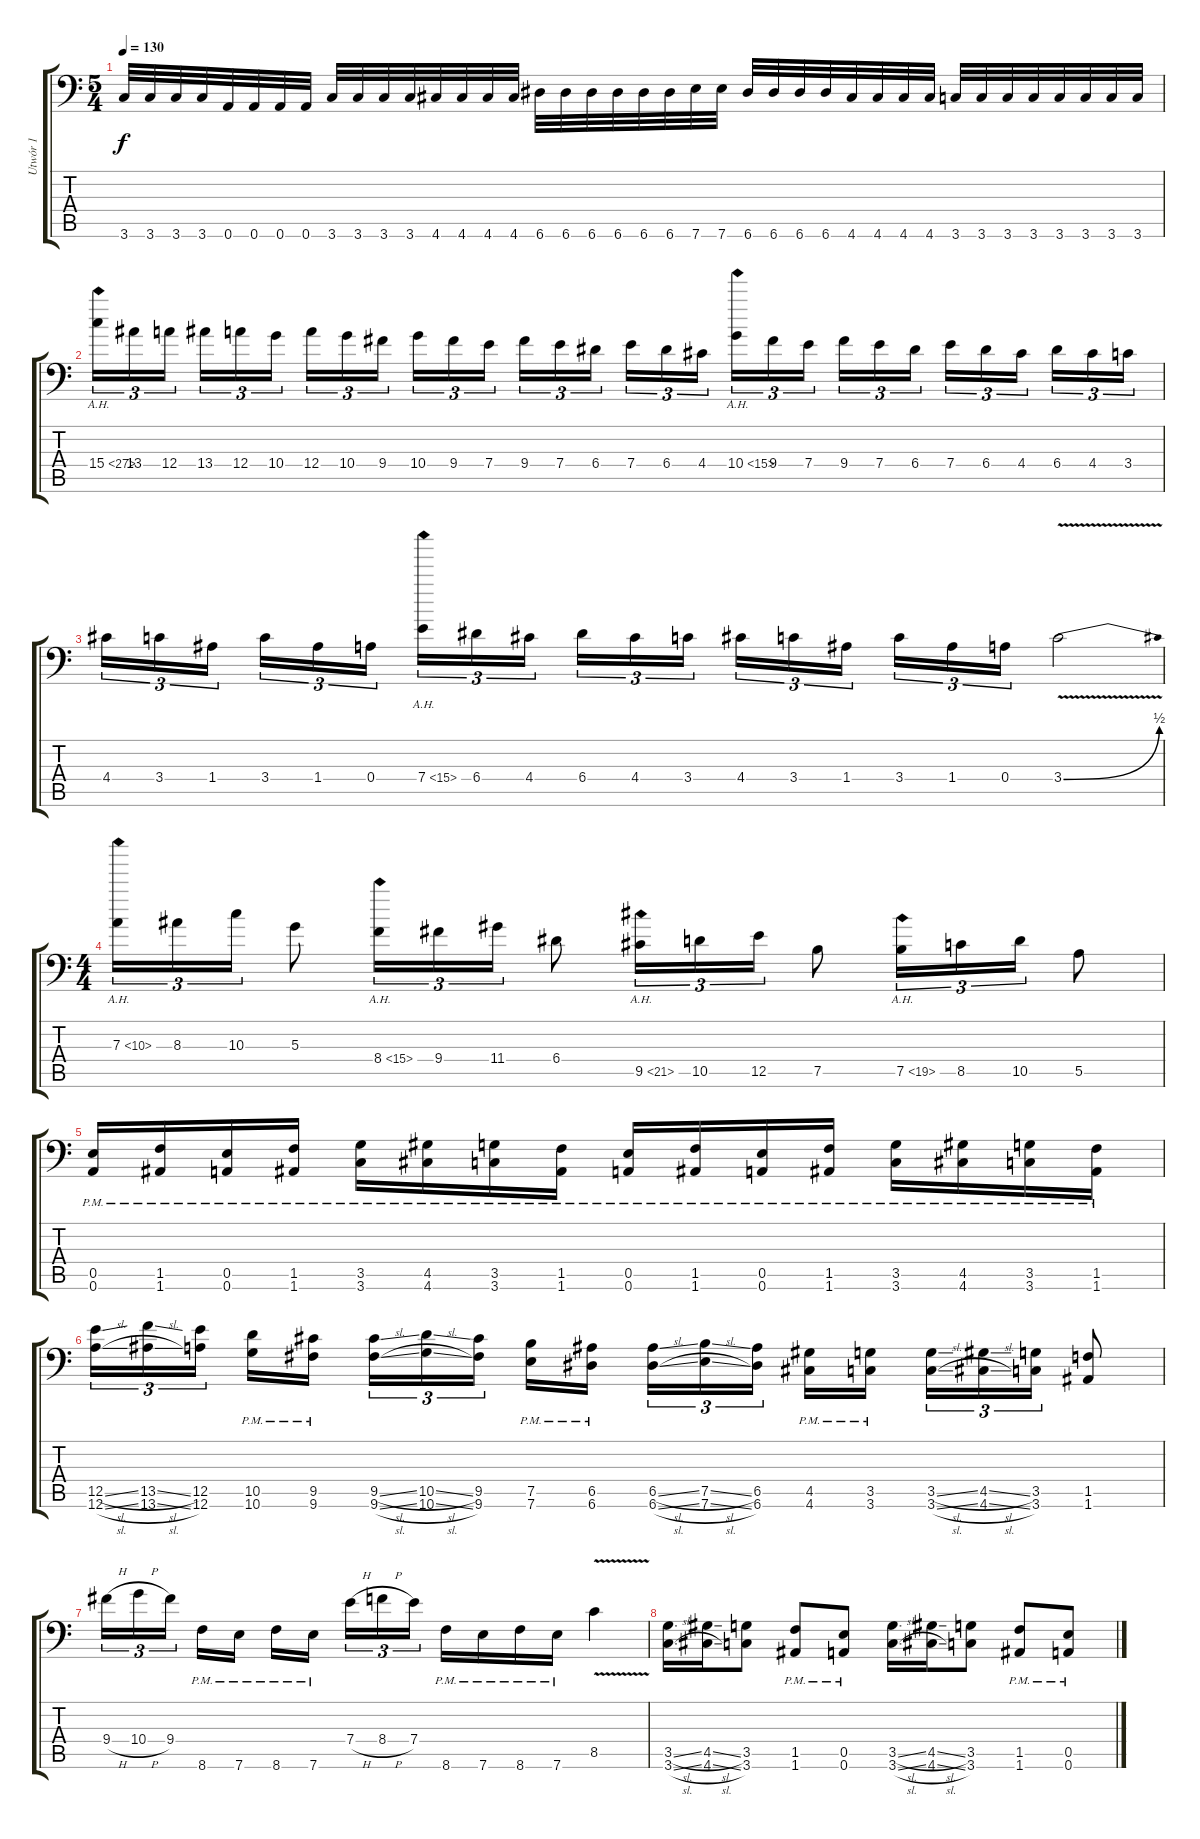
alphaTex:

\track ("Utwór 1" "Utwór 1") {instrument distortionguitar}
\staff {score tabs}
\tuning (B3 Gb3 D3 A2 E2 A1) {hide}
\ts (5 4)
\tempo 130
\clef f4
\ks c
3.6.32{dy f} 3.6.32 3.6.32 3.6.32 0.6.32 0.6.32 0.6.32 0.6.32 3.6.32 3.6.32 3.6.32 3.6.32 4.6.32 4.6.32 4.6.32 4.6.32 6.6.32 6.6.32 6.6.32 6.6.32 6.6.32 6.6.32 7.6.32 7.6.32 6.6.32 6.6.32 6.6.32 6.6.32 4.6.32 4.6.32 4.6.32 4.6.32 3.6.32 3.6.32 3.6.32 3.6.32 3.6.32 3.6.32 3.6.32 3.6.32 |
15.4{ah 12}.16{tu (3 2)} 13.4.16{tu (3 2)} 12.4.16{tu (3 2) beam splitsecondary} 13.4.16{tu (3 2)} 12.4.16{tu (3 2)} 10.4.16{tu (3 2)} 12.4.16{tu (3 2)} 10.4.16{tu (3 2)} 9.4.16{tu (3 2) beam splitsecondary} 10.4.16{tu (3 2)} 9.4.16{tu (3 2)} 7.4.16{tu (3 2)} 9.4.16{tu (3 2)} 7.4.16{tu (3 2)} 6.4.16{tu (3 2) beam splitsecondary} 7.4.16{tu (3 2)} 6.4.16{tu (3 2)} 4.4.16{tu (3 2)} 10.4{ah 5}.16{tu (3 2)} 9.4.16{tu (3 2)} 7.4.16{tu (3 2) beam splitsecondary} 9.4.16{tu (3 2)} 7.4.16{tu (3 2)} 6.4.16{tu (3 2)} 7.4.16{tu (3 2)} 6.4.16{tu (3 2)} 4.4.16{tu (3 2) beam splitsecondary} 6.4.16{tu (3 2)} 4.4.16{tu (3 2)} 3.4.16{tu (3 2)} |
4.4.16{tu (3 2)} 3.4.16{tu (3 2)} 1.4.16{tu (3 2) beam splitsecondary} 3.4.16{tu (3 2)} 1.4.16{tu (3 2)} 0.4.16{tu (3 2)} 7.4{ah 8}.16{tu (3 2)} 6.4.16{tu (3 2)} 4.4.16{tu (3 2) beam splitsecondary} 6.4.16{tu (3 2)} 4.4.16{tu (3 2)} 3.4.16{tu (3 2)} 4.4.16{tu (3 2)} 3.4.16{tu (3 2)} 1.4.16{tu (3 2) beam splitsecondary} 3.4.16{tu (3 2)} 1.4.16{tu (3 2)} 0.4.16{tu (3 2)} 3.4{be (bend 0 0 60 2) v}.2 |
\ts (4 4)
7.3{ah 3}.16{tu (3 2)} 8.3.16{tu (3 2)} 10.3.16{tu (3 2)} 5.3.8 8.4{ah 7}.16{tu (3 2)} 9.4.16{tu (3 2)} 11.4.16{tu (3 2)} 6.4.8 9.5{ah 12}.16{tu (3 2)} 10.5.16{tu (3 2)} 12.5.16{tu (3 2)} 7.5.8 7.5{ah 12}.16{tu (3 2)} 8.5.16{tu (3 2)} 10.5.16{tu (3 2)} 5.5.8 |
(0.5{pm} 0.6{pm}).16 (1.5{pm} 1.6{pm}).16 (0.5{pm} 0.6{pm}).16 (1.5{pm} 1.6{pm}).16 (3.5{pm} 3.6{pm}).16 (4.5{pm} 4.6{pm}).16 (3.5{pm} 3.6{pm}).16 (1.5{pm} 1.6{pm}).16 (0.5{pm} 0.6{pm}).16 (1.5{pm} 1.6{pm}).16 (0.5{pm} 0.6{pm}).16 (1.5{pm} 1.6{pm}).16 (3.5{pm} 3.6{pm}).16 (4.5{pm} 4.6{pm}).16 (3.5{pm} 3.6{pm}).16 (1.5{pm} 1.6{pm}).16 |
(12.5{sl} 12.6{sl}).16{tu (3 2)} (13.5{sl} 13.6{sl}).16{tu (3 2)} (12.5 12.6).16{tu (3 2) beam splitsecondary} (10.5{pm} 10.6{pm}).16 (9.5{pm} 9.6{pm}).16 (9.5{sl} 9.6{sl}).16{tu (3 2)} (10.5{sl} 10.6{sl}).16{tu (3 2)} (9.5 9.6).16{tu (3 2) beam splitsecondary} (7.5{pm} 7.6{pm}).16 (6.5{pm} 6.6{pm}).16 (6.5{sl} 6.6{sl}).16{tu (3 2)} (7.5{sl} 7.6{sl}).16{tu (3 2)} (6.5 6.6).16{tu (3 2) beam splitsecondary} (4.5{pm} 4.6{pm}).16 (3.5{pm} 3.6{pm}).16 (3.5{sl} 3.6{sl}).16{tu (3 2)} (4.5{sl} 4.6{sl}).16{tu (3 2)} (3.5 3.6).16{tu (3 2)} (1.5 1.6).8 |
9.4{h}.16{tu (3 2)} 10.4{h}.16{tu (3 2)} 9.4.16{tu (3 2) beam splitsecondary} 8.6{pm}.16 7.6{pm}.16 8.6{pm}.16 7.6{pm}.16{beam splitsecondary} 7.4{h}.16{tu (3 2)} 8.4{h}.16{tu (3 2)} 7.4.16{tu (3 2)} 8.6{pm}.16 7.6{pm}.16 8.6{pm}.16 7.6{pm}.16 8.5{v}.4 |
(3.5{sl} 3.6{sl}).16 (4.5{sl} 4.6{sl}).16 (3.5 3.6).8 (1.5{pm} 1.6{pm}).8 (0.5{pm} 0.6{pm}).8 (3.5{sl} 3.6{sl}).16 (4.5{sl} 4.6{sl}).16 (3.5 3.6).8 (1.5{pm} 1.6{pm}).8 (0.5{pm} 0.6{pm}).8
